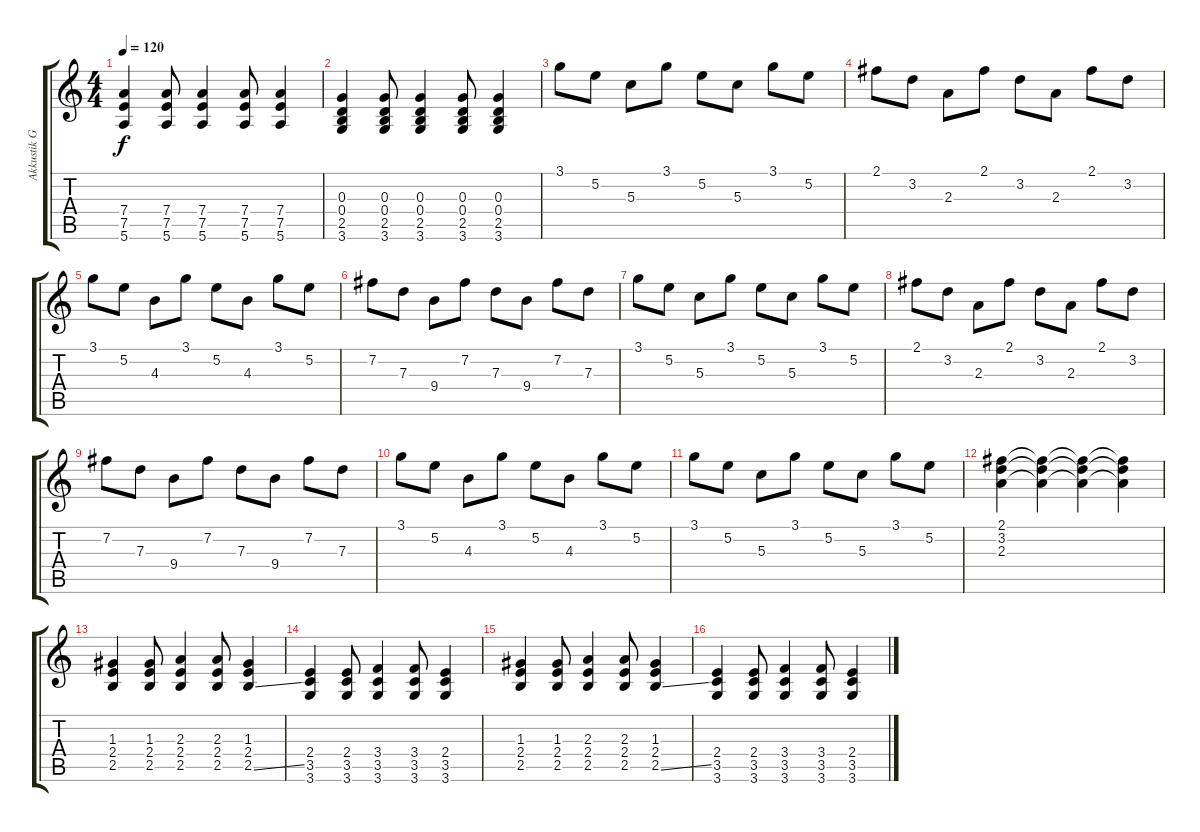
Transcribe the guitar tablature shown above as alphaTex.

\track ("Akkustik Gitarre" "Akkustik G") {instrument acousticguitarsteel}
\staff {score tabs}
\tuning (E4 B3 G3 D3 A2 E2) {hide}
\ts (4 4)
\tempo 120
\clef g2
\ks c
(7.4 7.5 5.6).4{dy f} (7.4 7.5 5.6).8 (7.4 7.5 5.6).4 (7.4 7.5 5.6).8 (7.4 7.5 5.6).4 |
(0.3 0.4 2.5 3.6).4 (0.3 0.4 2.5 3.6).8 (0.3 0.4 2.5 3.6).4 (0.3 0.4 2.5 3.6).8 (0.3 0.4 2.5 3.6).4 |
3.1.8 5.2.8 5.3.8 3.1.8 5.2.8 5.3.8 3.1.8 5.2.8 |
2.1.8 3.2.8 2.3.8 2.1.8 3.2.8 2.3.8 2.1.8 3.2.8 |
3.1.8 5.2.8 4.3.8 3.1.8 5.2.8 4.3.8 3.1.8 5.2.8 |
7.2.8 7.3.8 9.4.8 7.2.8 7.3.8 9.4.8 7.2.8 7.3.8 |
3.1.8 5.2.8 5.3.8 3.1.8 5.2.8 5.3.8 3.1.8 5.2.8 |
2.1.8 3.2.8 2.3.8 2.1.8 3.2.8 2.3.8 2.1.8 3.2.8 |
7.2.8 7.3.8 9.4.8 7.2.8 7.3.8 9.4.8 7.2.8 7.3.8 |
3.1.8 5.2.8 4.3.8 3.1.8 5.2.8 4.3.8 3.1.8 5.2.8 |
3.1.8 5.2.8 5.3.8 3.1.8 5.2.8 5.3.8 3.1.8 5.2.8 |
(2.1 3.2 2.3).4 (2.1{t} 3.2{t} 2.3{t}).4 (2.1{t} 3.2{t} 2.3{t}).4 (2.1{t} 3.2{t} 2.3{t}).4 |
(1.3 2.4 2.5).4 (1.3 2.4 2.5).8 (2.3 2.4 2.5).4 (2.3 2.4 2.5).8 (1.3 2.4 2.5{ss}).4 |
(2.4 3.5 3.6).4 (2.4 3.5 3.6).8 (3.4 3.5 3.6).4 (3.4 3.5 3.6).8 (2.4 3.5 3.6).4 |
(1.3 2.4 2.5).4 (1.3 2.4 2.5).8 (2.3 2.4 2.5).4 (2.3 2.4 2.5).8 (1.3 2.4 2.5{ss}).4 |
(2.4 3.5 3.6).4 (2.4 3.5 3.6).8 (3.4 3.5 3.6).4 (3.4 3.5 3.6).8 (2.4 3.5 3.6).4
